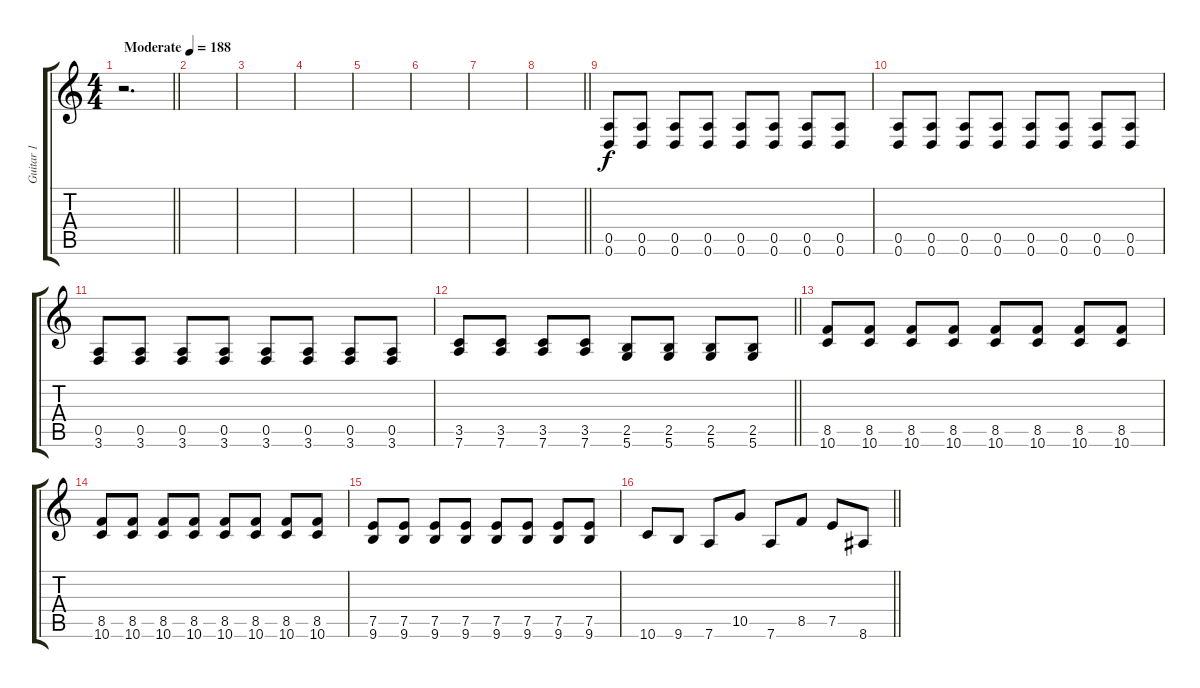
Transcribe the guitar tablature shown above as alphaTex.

\track ("Guitar 1" "Guitar 1") {instrument distortionguitar}
\staff {score tabs}
\tuning (E4 B3 G3 D3 A2 D2) {hide}
\ts (4 4)
\tempo (188 "Moderate")
\clef g2
\barLineRight lightlight
\ks c
r.2{d dy f instrument distortionguitar} |
|
|
|
|
|
|
\barLineRight lightlight
|
\section ("" "")
(0.5 0.6).8 (0.5 0.6).8 (0.5 0.6).8 (0.5 0.6).8 (0.5 0.6).8 (0.5 0.6).8 (0.5 0.6).8 (0.5 0.6).8 |
(0.5 0.6).8 (0.5 0.6).8 (0.5 0.6).8 (0.5 0.6).8 (0.5 0.6).8 (0.5 0.6).8 (0.5 0.6).8 (0.5 0.6).8 |
(0.5 3.6).8 (0.5 3.6).8 (0.5 3.6).8 (0.5 3.6).8 (0.5 3.6).8 (0.5 3.6).8 (0.5 3.6).8 (0.5 3.6).8 |
\barLineRight lightlight
(3.5 7.6).8 (3.5 7.6).8 (3.5 7.6).8 (3.5 7.6).8 (2.5 5.6).8 (2.5 5.6).8 (2.5 5.6).8 (2.5 5.6).8 |
(8.5 10.6).8 (8.5 10.6).8 (8.5 10.6).8 (8.5 10.6).8 (8.5 10.6).8 (8.5 10.6).8 (8.5 10.6).8 (8.5 10.6).8 |
(8.5 10.6).8 (8.5 10.6).8 (8.5 10.6).8 (8.5 10.6).8 (8.5 10.6).8 (8.5 10.6).8 (8.5 10.6).8 (8.5 10.6).8 |
(7.5 9.6).8 (7.5 9.6).8 (7.5 9.6).8 (7.5 9.6).8 (7.5 9.6).8 (7.5 9.6).8 (7.5 9.6).8 (7.5 9.6).8 |
\barLineRight lightlight
10.6.8 9.6.8 7.6.8 10.5.8 7.6.8 8.5.8 7.5.8 8.6.8
